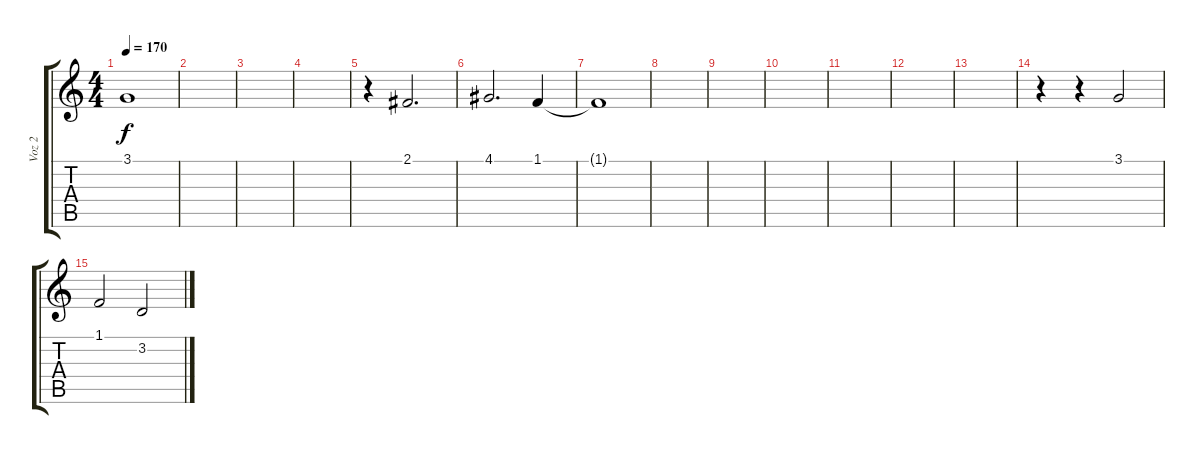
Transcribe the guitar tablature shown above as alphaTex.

\track ("Voz 2" "Voz 2") {instrument stringensemble1}
\staff {score tabs}
\tuning (E4 B3 G3 D3 A2 E2) {hide}
\ts (4 4)
\tempo 170
\clef g2
\ks c
3.1{t}.1{dy f} |
|
|
|
r.4 2.1.2{d} |
4.1.2{d} 1.1.4 |
1.1{t}.1 |
|
|
|
|
|
|
r.4 r.4 3.1.2 |
1.1.2 3.2.2
